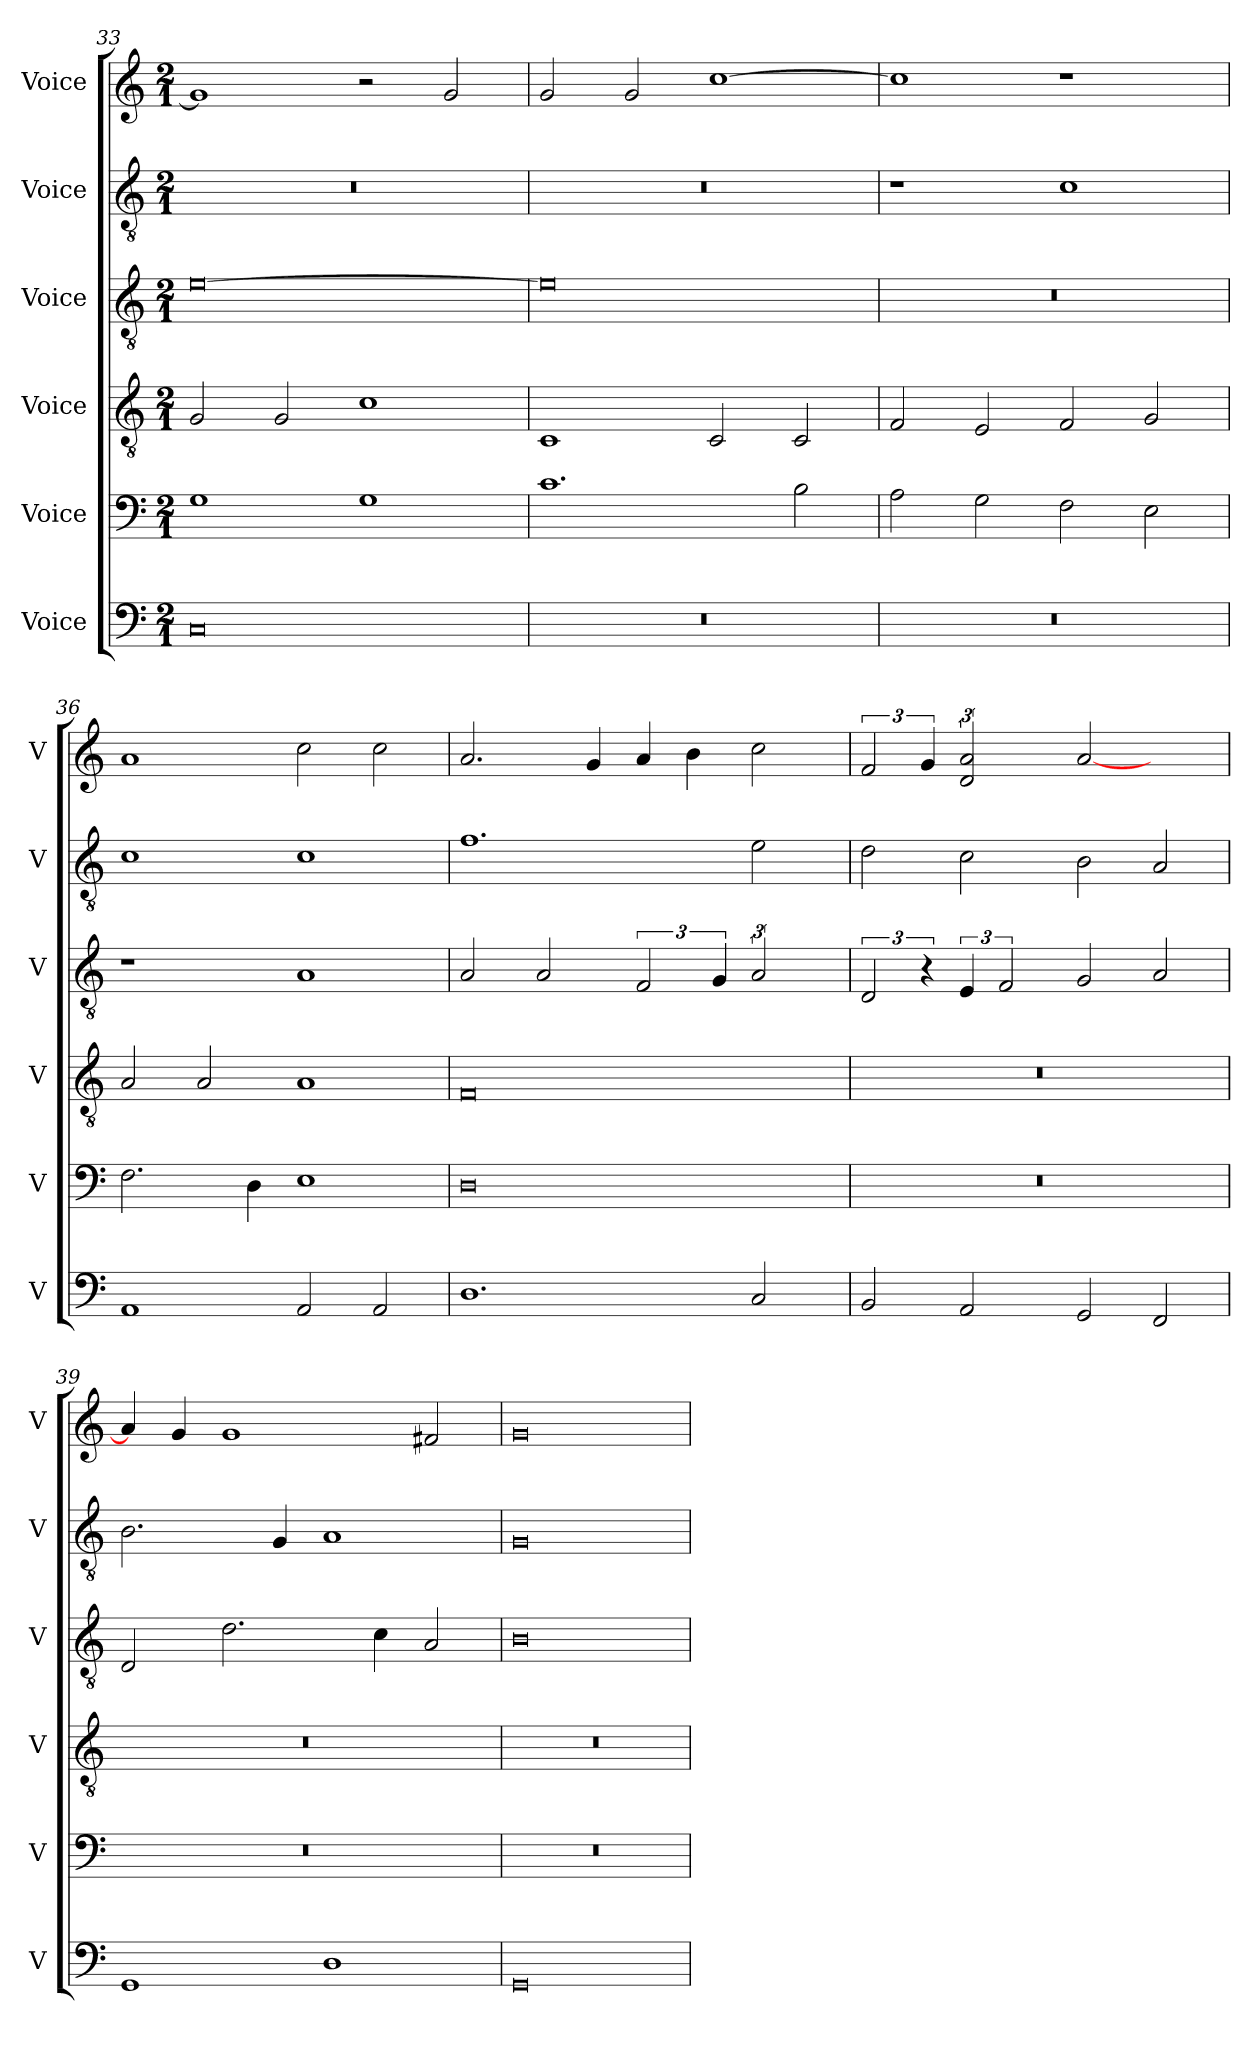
**kern	**kern	**kern	**kern	**kern	**kern
*part6	*part5	*part4	*part3	*part2	*part1
*staff6	*staff5	*staff4	*staff3	*staff2	*staff1
*I"Voice	*I"Voice	*I"Voice	*I"Voice	*I"Voice	*I"Voice
*I'V	*I'V	*I'V	*I'V	*I'V	*I'V
!!LO:PB:g=z
*clefF4	*clefF4	*clefGv2	*clefGv2	*clefGv2	*clefG2
*k[]	*k[]	*k[]	*k[]	*k[]	*k[]
*M2/1	*M2/1	*M2/1	*M2/1	*M2/1	*M2/1
=33	=33	=33	=33	=33	=33
0C	1G	2G/	[0e	0r	1g]
.	.	2G/	.	.	.
.	1G	1c	.	.	2r
.	.	.	.	.	2g/
=34	=34	=34	=34	=34	=34
0r	1.c	1C	0e]	0r	2g/
.	.	.	.	.	2g/
.	.	2C/	.	.	[1cc
.	2B\	2C/	.	.	.
=35	=35	=35	=35	=35	=35
0r	2A\	2F/	0r	1r	1cc]
.	2G\	2E/	.	.	.
.	2F\	2F/	.	1c	1r
.	2E\	2G/	.	.	.
=36	=36	=36	=36	=36	=36
1AA	2.F\	2A/	1r	1c	1a
.	.	2A/	.	.	.
.	4D\	.	.	.	.
2AA/	1E	1A	1A	1c	2cc\
2AA/	.	.	.	.	2cc\
!!LO:LB:g=z
=37	=37	=37	=37	=37	=37
1.D	0D	0F	2A/	1.f	2.a/
.	.	.	2A/	.	.
.	.	.	.	.	4g/
.	.	.	3F/	.	4a/
.	.	.	.	.	4b\
.	.	.	6G/	.	.
2C/	.	.	3A/	2e\	2cc\
!	!	!	!LO:N:vis=8..	!	!
.	.	.	6ryy	.	.
=38	=38	=38	=38	=38	=38
2BB/	0r	0r	3D/	2d\	3f/
.	.	.	6r	.	6g/
2AA/	.	.	6E/	2c\	3d/ 3a/
.	.	.	3F/	.	.
!	!	!	!	!	!LO:N:vis=8..
.	.	.	.	.	6ryy
2GG/	.	.	2G/	2B\	[2a/
2FF/	.	.	2A/	2A/	2ryy
=39	=39	=39	=39	=39	=39
1GG	0r	0r	2D/	2.B\	4a/]
.	.	.	.	.	4g/
.	.	.	2.d\	.	1g
.	.	.	.	4G/	.
1D	.	.	.	1A	.
.	.	.	4c\	.	.
.	.	.	2A/	.	2f#X/
=40	=40	=40	=40	=40	=40
0GG	0r	0r	0B	0G	0g
=	=	=	=	=	=
*-	*-	*-	*-	*-	*-
